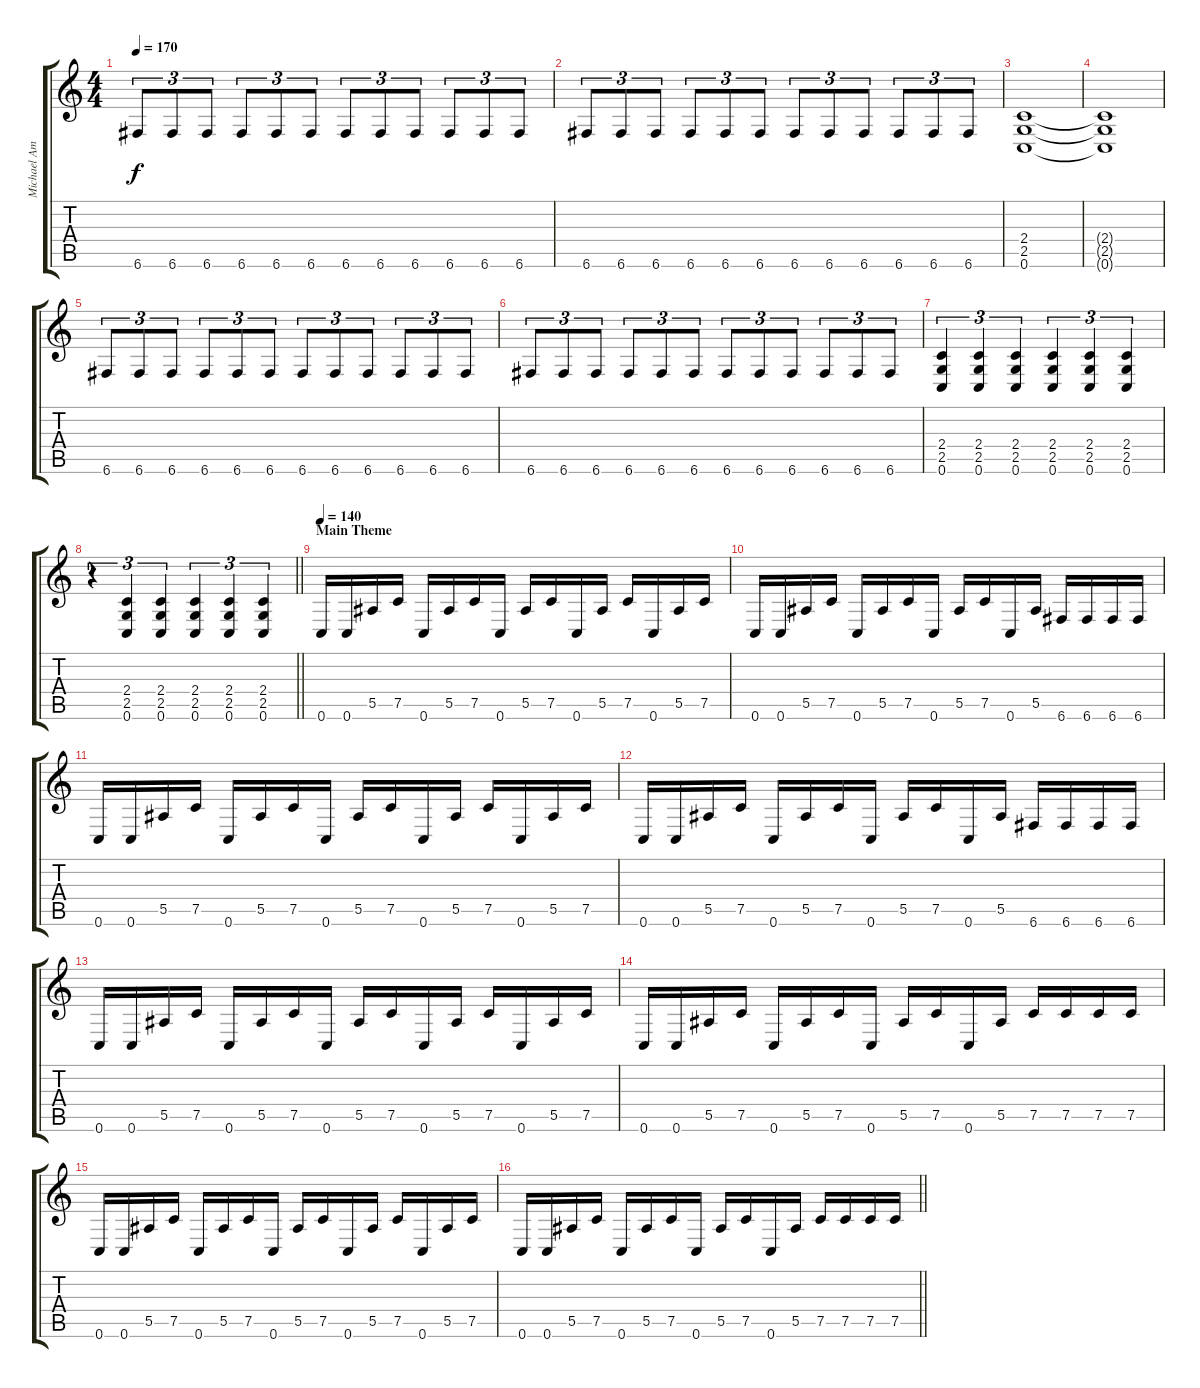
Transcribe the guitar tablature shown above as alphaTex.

\track ("Michael Ammot" "Michael Am") {instrument distortionguitar}
\staff {score tabs}
\tuning (C4 G3 Eb3 Bb2 F2 C2) {hide}
\ts (4 4)
\tempo 170
\clef g2
\ks c
6.6.8{tu (3 2) dy f} 6.6.8{tu (3 2)} 6.6.8{tu (3 2)} 6.6.8{tu (3 2)} 6.6.8{tu (3 2)} 6.6.8{tu (3 2)} 6.6.8{tu (3 2)} 6.6.8{tu (3 2)} 6.6.8{tu (3 2)} 6.6.8{tu (3 2)} 6.6.8{tu (3 2)} 6.6.8{tu (3 2)} |
6.6.8{tu (3 2)} 6.6.8{tu (3 2)} 6.6.8{tu (3 2)} 6.6.8{tu (3 2)} 6.6.8{tu (3 2)} 6.6.8{tu (3 2)} 6.6.8{tu (3 2)} 6.6.8{tu (3 2)} 6.6.8{tu (3 2)} 6.6.8{tu (3 2)} 6.6.8{tu (3 2)} 6.6.8{tu (3 2)} |
(2.4 2.5 0.6).1 |
(2.4{t} 2.5{t} 0.6{t}).1 |
6.6.8{tu (3 2)} 6.6.8{tu (3 2)} 6.6.8{tu (3 2)} 6.6.8{tu (3 2)} 6.6.8{tu (3 2)} 6.6.8{tu (3 2)} 6.6.8{tu (3 2)} 6.6.8{tu (3 2)} 6.6.8{tu (3 2)} 6.6.8{tu (3 2)} 6.6.8{tu (3 2)} 6.6.8{tu (3 2)} |
6.6.8{tu (3 2)} 6.6.8{tu (3 2)} 6.6.8{tu (3 2)} 6.6.8{tu (3 2)} 6.6.8{tu (3 2)} 6.6.8{tu (3 2)} 6.6.8{tu (3 2)} 6.6.8{tu (3 2)} 6.6.8{tu (3 2)} 6.6.8{tu (3 2)} 6.6.8{tu (3 2)} 6.6.8{tu (3 2)} |
(2.4 2.5 0.6).4{tu (3 2)} (2.4 2.5 0.6).4{tu (3 2)} (2.4 2.5 0.6).4{tu (3 2)} (2.4 2.5 0.6).4{tu (3 2)} (2.4 2.5 0.6).4{tu (3 2)} (2.4 2.5 0.6).4{tu (3 2)} |
\barLineRight lightlight
r.4{tu (3 2)} (2.4 2.5 0.6).4{tu (3 2)} (2.4 2.5 0.6).4{tu (3 2)} (2.4 2.5 0.6).4{tu (3 2)} (2.4 2.5 0.6).4{tu (3 2)} (2.4 2.5 0.6).4{tu (3 2)} |
\section ("" "Main Theme")
\tempo 140
0.6.16 0.6.16 5.5.16 7.5.16 0.6.16 5.5.16 7.5.16 0.6.16 5.5.16 7.5.16 0.6.16 5.5.16 7.5.16 0.6.16 5.5.16 7.5.16 |
0.6.16 0.6.16 5.5.16 7.5.16 0.6.16 5.5.16 7.5.16 0.6.16 5.5.16 7.5.16 0.6.16 5.5.16 6.6.16 6.6.16 6.6.16 6.6.16 |
0.6.16 0.6.16 5.5.16 7.5.16 0.6.16 5.5.16 7.5.16 0.6.16 5.5.16 7.5.16 0.6.16 5.5.16 7.5.16 0.6.16 5.5.16 7.5.16 |
0.6.16 0.6.16 5.5.16 7.5.16 0.6.16 5.5.16 7.5.16 0.6.16 5.5.16 7.5.16 0.6.16 5.5.16 6.6.16 6.6.16 6.6.16 6.6.16 |
0.6.16 0.6.16 5.5.16 7.5.16 0.6.16 5.5.16 7.5.16 0.6.16 5.5.16 7.5.16 0.6.16 5.5.16 7.5.16 0.6.16 5.5.16 7.5.16 |
0.6.16 0.6.16 5.5.16 7.5.16 0.6.16 5.5.16 7.5.16 0.6.16 5.5.16 7.5.16 0.6.16 5.5.16 7.5.16 7.5.16 7.5.16 7.5.16 |
0.6.16 0.6.16 5.5.16 7.5.16 0.6.16 5.5.16 7.5.16 0.6.16 5.5.16 7.5.16 0.6.16 5.5.16 7.5.16 0.6.16 5.5.16 7.5.16 |
\barLineRight lightlight
0.6.16 0.6.16 5.5.16 7.5.16 0.6.16 5.5.16 7.5.16 0.6.16 5.5.16 7.5.16 0.6.16 5.5.16 7.5.16 7.5.16 7.5.16 7.5.16
